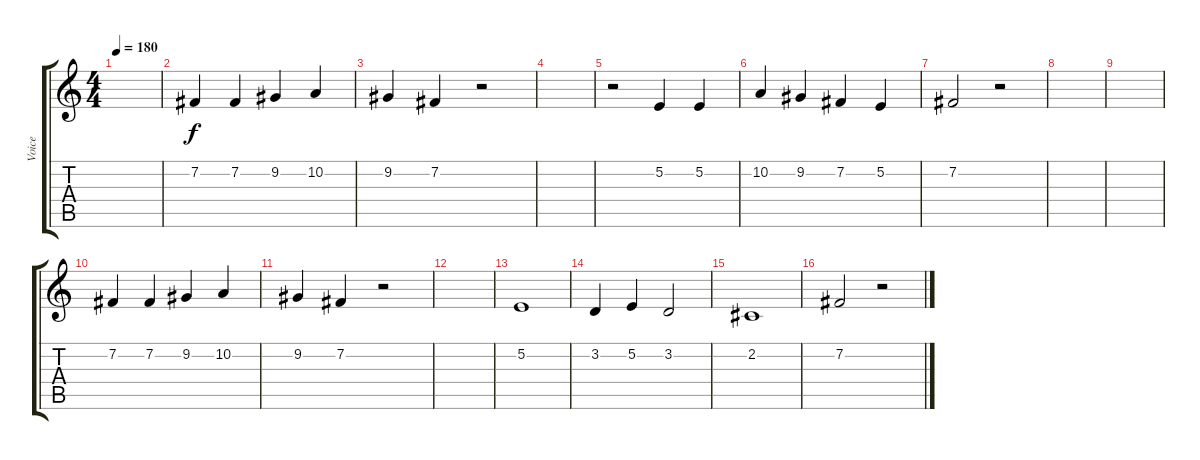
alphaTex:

\track ("Voice" "Voice") {instrument lead6voice}
\staff {score tabs}
\tuning (E4 B3 G3 D3 A2 E2) {hide}
\ts (4 4)
\tempo 180
\clef g2
\ks c
|
7.2.4 7.2.4 9.2.4 10.2.4 |
9.2.4 7.2.4 r.2 |
|
r.2 5.2.4 5.2.4 |
10.2.4 9.2.4 7.2.4 5.2.4 |
7.2.2 r.2 |
|
|
7.2.4 7.2.4 9.2.4 10.2.4 |
9.2.4 7.2.4 r.2 |
|
5.2.1 |
3.2.4 5.2.4 3.2.2 |
2.2.1 |
7.2.2 r.2
